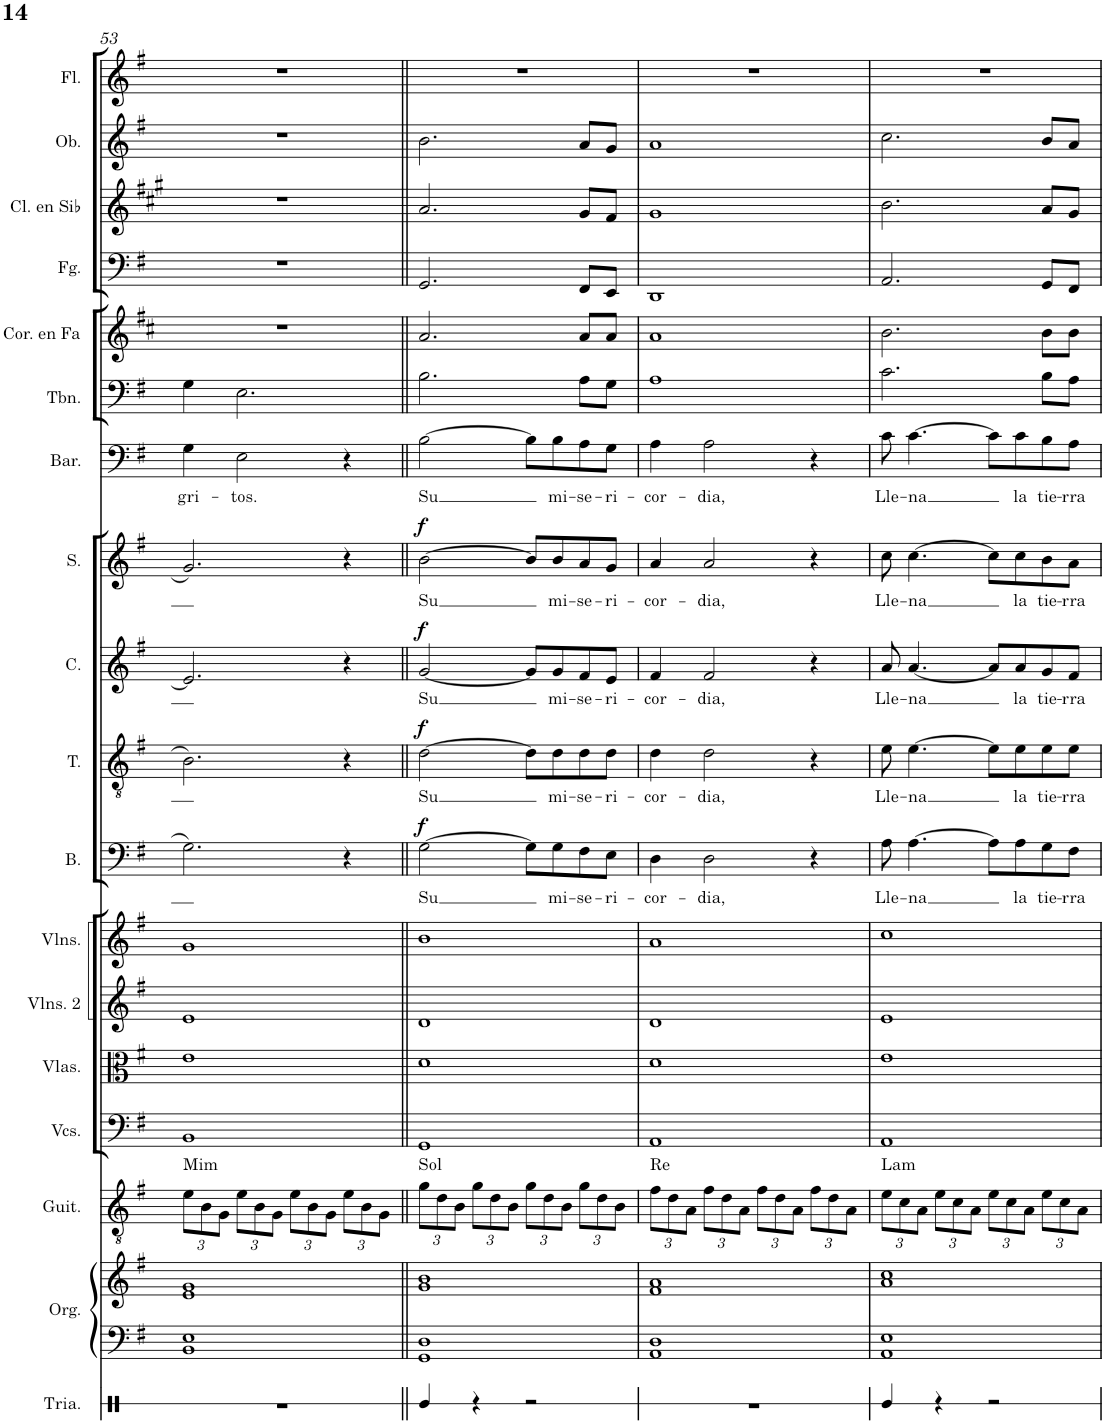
**kern	**kern	**kern	**kern	**harte	**kern	**kern	**kern	**kern	**kern	**text	**dynam	**kern	**text	**dynam	**kern	**text	**dynam	**kern	**text	**dynam	**kern	**text	**kern	**kern	**kern	**kern	**kern	**kern
*part18	*part17	*part17	*part16	*part16	*part15	*part14	*part13	*part12	*part11	*part11	*part11	*part10	*part10	*part10	*part9	*part9	*part9	*part8	*part8	*part8	*part7	*part7	*part6	*part5	*part4	*part3	*part2	*part1
*staff19	*staff18	*staff17	*staff16	*	*staff15	*staff14	*staff13	*staff12	*staff11	*staff11	*staff11	*staff10	*staff10	*staff10	*staff9	*staff9	*staff9	*staff8	*staff8	*staff8	*staff7	*staff7	*staff6	*staff5	*staff4	*staff3	*staff2	*staff1
*I"Triángulo	*I"Órgano	*	*I"Guitarra	*	*I"Violonchelos	*I"Violas	*I"Violines 2	*I"Violines 1	*I"Bajo	*	*	*I"Tenor	*	*	*I"Contralto	*	*	*I"Soprano	*	*	*I"Barítono	*	*I"Trombón	*I"Trompa en Fa	*I"Fagot	*I"Clarinete en Sib	*I"Oboe	*I"Flauta
*	*	*	*I'Guit.	*	*I'Vcs.	*I'Vlas.	*I'Vlns. 2	*I'Vlns. 1	*I'B.	*	*	*I'T.	*	*	*I'C.	*	*	*I'S.	*	*	*I'Bar.	*	*I'Tbn.	*	*I'Fg.	*I'Cl. en Sib	*I'Ob.	*I'Fl.
!!LO:PB:g=z
*clefX	*clefF4	*clefG2	*clefGv2	*	*clefF4	*clefC3	*clefG2	*clefG2	*clefF4	*	*	*clefGv2	*	*	*clefG2	*	*	*clefG2	*	*	*clefF4	*	*clefF4	*clefG2	*clefF4	*clefG2	*clefG2	*clefG2
*	*	*	*	*	*	*	*	*	*	*	*	*	*	*	*	*	*	*	*	*	*	*	*	*Trd4c7	*	*Trd1c2	*	*
*k[]	*k[f#]	*k[f#]	*k[f#]	*	*k[f#]	*k[f#]	*k[f#]	*k[f#]	*k[f#]	*	*	*k[f#]	*	*	*k[f#]	*	*	*k[f#]	*	*	*k[f#]	*	*k[f#]	*k[f#c#]	*k[f#]	*k[f#c#g#]	*k[f#]	*k[f#]
*M4/4	*M4/4	*M4/4	*M4/4	*	*M4/4	*M4/4	*M4/4	*M4/4	*M4/4	*	*	*M4/4	*	*	*M4/4	*	*	*M4/4	*	*	*M4/4	*	*M4/4	*M4/4	*M4/4	*M4/4	*M4/4	*M4/4
*	*	*	*Xbrackettup	*	*	*	*	*	*	*	*	*	*	*	*	*	*	*	*	*	*	*	*	*	*	*	*	*
=53	=53	=53	=53	=53	=53	=53	=53	=53	=53	=53	=53	=53	=53	=53	=53	=53	=53	=53	=53	=53	=53	=53	=53	=53	=53	=53	=53	=53
!	!	!	!	!LO:H:kt=Mim	!	!	!	!	!	!	!	!	!	!	!	!	!	!	!	!	!	!LO:LY:b	!	!	!	!	!	!
1r	1BB 1E	1e 1g	12e\L	N	1BB	1e	1e	1g	2.G\	.	.	2.B\	.	.	2.e/]	.	.	2.g/	.	.	4G\	gri-	4G\	1r	1r	1r	1r	1r
.	.	.	12B\	.	.	.	.	.	.	.	.	.	.	.	.	.	.	.	.	.	.	.	.	.	.	.	.	.
.	.	.	12G\J	.	.	.	.	.	.	.	.	.	.	.	.	.	.	.	.	.	.	.	.	.	.	.	.	.
!	!	!	!	!	!	!	!	!	!	!	!	!	!	!	!	!	!	!	!	!	!	!LO:LY:b	!	!	!	!	!	!
.	.	.	12e\L	.	.	.	.	.	.	.	.	.	.	.	.	.	.	.	.	.	2E\	-tos.	2.E\	.	.	.	.	.
.	.	.	12B\	.	.	.	.	.	.	.	.	.	.	.	.	.	.	.	.	.	.	.	.	.	.	.	.	.
.	.	.	12G\J	.	.	.	.	.	.	.	.	.	.	.	.	.	.	.	.	.	.	.	.	.	.	.	.	.
.	.	.	12e\L	.	.	.	.	.	.	.	.	.	.	.	.	.	.	.	.	.	.	.	.	.	.	.	.	.
.	.	.	12B\	.	.	.	.	.	.	.	.	.	.	.	.	.	.	.	.	.	.	.	.	.	.	.	.	.
.	.	.	12G\J	.	.	.	.	.	.	.	.	.	.	.	.	.	.	.	.	.	.	.	.	.	.	.	.	.
.	.	.	12e\L	.	.	.	.	.	4r	.	.	4r	.	.	4r	.	.	4r	.	.	4r	.	.	.	.	.	.	.
.	.	.	12B\	.	.	.	.	.	.	.	.	.	.	.	.	.	.	.	.	.	.	.	.	.	.	.	.	.
.	.	.	12G\J	.	.	.	.	.	.	.	.	.	.	.	.	.	.	.	.	.	.	.	.	.	.	.	.	.
=54||	=54||	=54||	=54||	=54||	=54||	=54||	=54||	=54||	=54||	=54||	=54||	=54||	=54||	=54||	=54||	=54||	=54||	=54||	=54||	=54||	=54||	=54||	=54||	=54||	=54||	=54||	=54||	=54||
!	!	!	!	!LO:H:kt=Sol	!	!	!	!	!	!LO:LY:b	!LO:DY:a	!	!LO:LY:b	!LO:DY:a	!	!LO:LY:b	!LO:DY:a	!	!LO:LY:b	!LO:DY:a	!	!LO:LY:b	!	!	!	!	!	!
4Re/	1GG 1D	1g 1b	12g\L	N	1GG	1d	1d	1b	[2G\	Su	f	[2d\	Su	f	[2g/	Su	f	[2b\	Su	f	[2B\	Su	2.B\	2.a/	2.GG/	2.a/	2.b\	1r
.	.	.	12d\	.	.	.	.	.	.	.	.	.	.	.	.	.	.	.	.	.	.	.	.	.	.	.	.	.
.	.	.	12B\J	.	.	.	.	.	.	.	.	.	.	.	.	.	.	.	.	.	.	.	.	.	.	.	.	.
4r	.	.	12g\L	.	.	.	.	.	.	.	.	.	.	.	.	.	.	.	.	.	.	.	.	.	.	.	.	.
.	.	.	12d\	.	.	.	.	.	.	.	.	.	.	.	.	.	.	.	.	.	.	.	.	.	.	.	.	.
.	.	.	12B\J	.	.	.	.	.	.	.	.	.	.	.	.	.	.	.	.	.	.	.	.	.	.	.	.	.
2r	.	.	12g\L	.	.	.	.	.	8G\L]	.	.	8d\L]	.	.	8g/L]	.	.	8b/L]	.	.	8B\L]	.	.	.	.	.	.	.
.	.	.	12d\	.	.	.	.	.	.	.	.	.	.	.	.	.	.	.	.	.	.	.	.	.	.	.	.	.
!	!	!	!	!	!	!	!	!	!	!LO:LY:b	!	!	!LO:LY:b	!	!	!LO:LY:b	!	!	!LO:LY:b	!	!	!LO:LY:b	!	!	!	!	!	!
.	.	.	.	.	.	.	.	.	8G\	mi-	.	8d\	mi-	.	8g/	mi-	.	8b/	mi-	.	8B\	mi-	.	.	.	.	.	.
.	.	.	12B\J	.	.	.	.	.	.	.	.	.	.	.	.	.	.	.	.	.	.	.	.	.	.	.	.	.
!	!	!	!	!	!	!	!	!	!	!LO:LY:b	!	!	!LO:LY:b	!	!	!LO:LY:b	!	!	!LO:LY:b	!	!	!LO:LY:b	!	!	!	!	!	!
.	.	.	12g\L	.	.	.	.	.	8F#\	-se-	.	8d\	-se-	.	8f#/	-se-	.	8a/	-se-	.	8A\	-se-	8A\L	8a/L	8FF#/L	8g#/L	8a/L	.
.	.	.	12d\	.	.	.	.	.	.	.	.	.	.	.	.	.	.	.	.	.	.	.	.	.	.	.	.	.
!	!	!	!	!	!	!	!	!	!	!LO:LY:b	!	!	!LO:LY:b	!	!	!LO:LY:b	!	!	!LO:LY:b	!	!	!LO:LY:b	!	!	!	!	!	!
.	.	.	.	.	.	.	.	.	8E\J	-ri-	.	8d\J	-ri-	.	8e/J	-ri-	.	8g/J	-ri-	.	8G\J	-ri-	8G\J	8a/J	8EE/J	8f#/J	8g/J	.
.	.	.	12B\J	.	.	.	.	.	.	.	.	.	.	.	.	.	.	.	.	.	.	.	.	.	.	.	.	.
=55	=55	=55	=55	=55	=55	=55	=55	=55	=55	=55	=55	=55	=55	=55	=55	=55	=55	=55	=55	=55	=55	=55	=55	=55	=55	=55	=55	=55
!	!	!	!	!LO:H:kt=Re	!	!	!	!	!	!LO:LY:b	!	!	!LO:LY:b	!	!	!LO:LY:b	!	!	!LO:LY:b	!	!	!LO:LY:b	!	!	!	!	!	!
1r	1AA 1D	1f# 1a	12f#\L	N	1AA	1d	1d	1a	4D\	-cor-	.	4d\	-cor-	.	4f#/	-cor-	.	4a/	-cor-	.	4A\	-cor-	1A	1a	1DD	1g#	1a	1r
.	.	.	12d\	.	.	.	.	.	.	.	.	.	.	.	.	.	.	.	.	.	.	.	.	.	.	.	.	.
.	.	.	12A\J	.	.	.	.	.	.	.	.	.	.	.	.	.	.	.	.	.	.	.	.	.	.	.	.	.
!	!	!	!	!	!	!	!	!	!	!LO:LY:b	!	!	!LO:LY:b	!	!	!LO:LY:b	!	!	!LO:LY:b	!	!	!LO:LY:b	!	!	!	!	!	!
.	.	.	12f#\L	.	.	.	.	.	2D\	-dia,	.	2d\	-dia,	.	2f#/	-dia,	.	2a/	-dia,	.	2A\	-dia,	.	.	.	.	.	.
.	.	.	12d\	.	.	.	.	.	.	.	.	.	.	.	.	.	.	.	.	.	.	.	.	.	.	.	.	.
.	.	.	12A\J	.	.	.	.	.	.	.	.	.	.	.	.	.	.	.	.	.	.	.	.	.	.	.	.	.
.	.	.	12f#\L	.	.	.	.	.	.	.	.	.	.	.	.	.	.	.	.	.	.	.	.	.	.	.	.	.
.	.	.	12d\	.	.	.	.	.	.	.	.	.	.	.	.	.	.	.	.	.	.	.	.	.	.	.	.	.
.	.	.	12A\J	.	.	.	.	.	.	.	.	.	.	.	.	.	.	.	.	.	.	.	.	.	.	.	.	.
.	.	.	12f#\L	.	.	.	.	.	4r	.	.	4r	.	.	4r	.	.	4r	.	.	4r	.	.	.	.	.	.	.
.	.	.	12d\	.	.	.	.	.	.	.	.	.	.	.	.	.	.	.	.	.	.	.	.	.	.	.	.	.
.	.	.	12A\J	.	.	.	.	.	.	.	.	.	.	.	.	.	.	.	.	.	.	.	.	.	.	.	.	.
=56	=56	=56	=56	=56	=56	=56	=56	=56	=56	=56	=56	=56	=56	=56	=56	=56	=56	=56	=56	=56	=56	=56	=56	=56	=56	=56	=56	=56
!	!	!	!	!LO:H:kt=Lam	!	!	!	!	!	!LO:LY:b	!	!	!LO:LY:b	!	!	!LO:LY:b	!	!	!LO:LY:b	!	!	!LO:LY:b	!	!	!	!	!	!
4Re/	1AA 1E	1a 1cc	12e\L	N	1AA	1e	1e	1cc	8A\	Lle-	.	8e\	Lle-	.	8a/	Lle-	.	8cc\	Lle-	.	8c\	Lle-	2.c\	2.b\	2.AA/	2.b\	2.cc\	1r
.	.	.	12c\	.	.	.	.	.	.	.	.	.	.	.	.	.	.	.	.	.	.	.	.	.	.	.	.	.
!	!	!	!	!	!	!	!	!	!	!LO:LY:b	!	!	!LO:LY:b	!	!	!LO:LY:b	!	!	!LO:LY:b	!	!	!LO:LY:b	!	!	!	!	!	!
.	.	.	.	.	.	.	.	.	[4.A\	-na	.	[4.e\	-na	.	[4.a/	-na	.	[4.cc\	-na	.	[4.c\	-na	.	.	.	.	.	.
.	.	.	12A\J	.	.	.	.	.	.	.	.	.	.	.	.	.	.	.	.	.	.	.	.	.	.	.	.	.
4r	.	.	12e\L	.	.	.	.	.	.	.	.	.	.	.	.	.	.	.	.	.	.	.	.	.	.	.	.	.
.	.	.	12c\	.	.	.	.	.	.	.	.	.	.	.	.	.	.	.	.	.	.	.	.	.	.	.	.	.
.	.	.	12A\J	.	.	.	.	.	.	.	.	.	.	.	.	.	.	.	.	.	.	.	.	.	.	.	.	.
2r	.	.	12e\L	.	.	.	.	.	8A\L]	.	.	8e\L]	.	.	8a/L]	.	.	8cc\L]	.	.	8c\L]	.	.	.	.	.	.	.
.	.	.	12c\	.	.	.	.	.	.	.	.	.	.	.	.	.	.	.	.	.	.	.	.	.	.	.	.	.
!	!	!	!	!	!	!	!	!	!	!LO:LY:b	!	!	!LO:LY:b	!	!	!LO:LY:b	!	!	!LO:LY:b	!	!	!LO:LY:b	!	!	!	!	!	!
.	.	.	.	.	.	.	.	.	8A\	la	.	8e\	la	.	8a/	la	.	8cc\	la	.	8c\	la	.	.	.	.	.	.
.	.	.	12A\J	.	.	.	.	.	.	.	.	.	.	.	.	.	.	.	.	.	.	.	.	.	.	.	.	.
!	!	!	!	!	!	!	!	!	!	!LO:LY:b	!	!	!LO:LY:b	!	!	!LO:LY:b	!	!	!LO:LY:b	!	!	!LO:LY:b	!	!	!	!	!	!
.	.	.	12e\L	.	.	.	.	.	8G\	tie-	.	8e\	tie-	.	8g/	tie-	.	8b\	tie-	.	8B\	tie-	8B\L	8b\L	8GG/L	8a/L	8b/L	.
.	.	.	12c\	.	.	.	.	.	.	.	.	.	.	.	.	.	.	.	.	.	.	.	.	.	.	.	.	.
!	!	!	!	!	!	!	!	!	!	!LO:LY:b	!	!	!LO:LY:b	!	!	!LO:LY:b	!	!	!LO:LY:b	!	!	!LO:LY:b	!	!	!	!	!	!
.	.	.	.	.	.	.	.	.	8F#\J	-rra	.	8e\J	-rra	.	8f#/J	-rra	.	8a\J	-rra	.	8A\J	-rra	8A\J	8b\J	8FF#/J	8g#/J	8a/J	.
.	.	.	12A\J	.	.	.	.	.	.	.	.	.	.	.	.	.	.	.	.	.	.	.	.	.	.	.	.	.
=	=	=	=	=	=	=	=	=	=	=	=	=	=	=	=	=	=	=	=	=	=	=	=	=	=	=	=	=
*-	*-	*-	*-	*-	*-	*-	*-	*-	*-	*-	*-	*-	*-	*-	*-	*-	*-	*-	*-	*-	*-	*-	*-	*-	*-	*-	*-	*-
